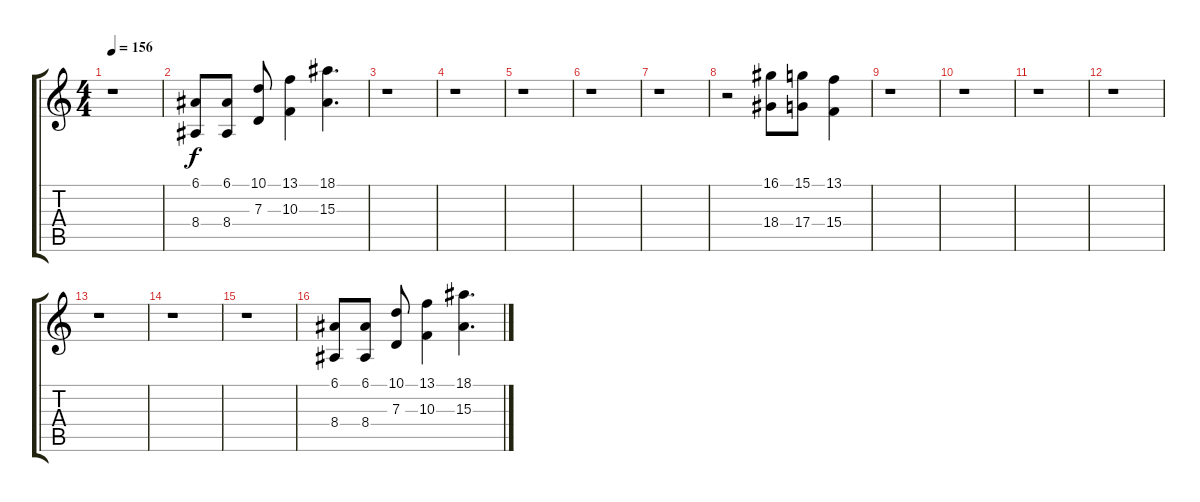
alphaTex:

\track "" {instrument brasssection}
\staff {score tabs}
\tuning (E4 B3 G3 D3 A2 E2) {hide}
\ts (4 4)
\tempo 156
\clef g2
\ks c
r.1{dy f} |
(6.1 8.4).8 (6.1 8.4).8 (10.1 7.3).8 (13.1 10.3).4 (18.1 15.3).4{d} |
r.1 |
r.1 |
r.1 |
r.1 |
r.1 |
r.2 (16.1 18.4).8 (15.1 17.4).8 (13.1 15.4).4 |
r.1 |
r.1 |
r.1 |
r.1 |
r.1 |
r.1 |
r.1 |
(6.1 8.4).8 (6.1 8.4).8 (10.1 7.3).8 (13.1 10.3).4 (18.1 15.3).4{d}
